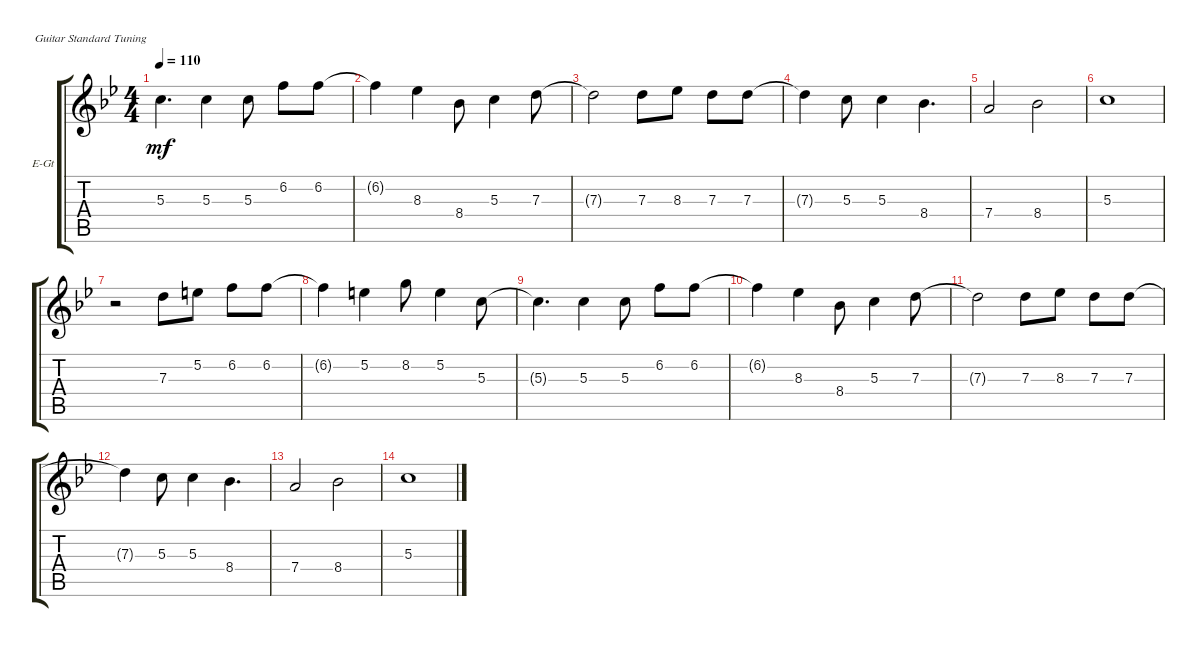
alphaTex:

\defaultSystemsLayout 4
\bracketExtendMode groupsimilarinstruments
\firstSystemTrackNameOrientation horizontal
\otherSystemsTrackNameOrientation horizontal
\track ("Electric Guitar" "E-Gt") {instrument electricguitarclean}
\staff {score tabs}
\tuning (E4 B3 G3 D3 A2 E2)
\ts (4 4)
\tempo 110
\clef g2
\ks bb
5.3{t}.4{d dy mf} 5.3.4 5.3.8 6.2.8 6.2.8 |
6.2{t}.4 8.3.4 8.4.8 5.3.4 7.3.8 |
7.3{t}.2 7.3.8 8.3.8 7.3.8 7.3.8 |
7.3{t}.4 5.3.8 5.3.4 8.4.4{d} |
7.4.2 8.4.2 |
5.3.1 |
r.2 7.3.8 5.2.8 6.2.8 6.2.8 |
6.2{t}.4 5.2.4 8.2.8 5.2.4 5.3.8 |
5.3{t}.4{d} 5.3.4 5.3.8 6.2.8 6.2.8 |
6.2{t}.4 8.3.4 8.4.8 5.3.4 7.3.8 |
7.3{t}.2 7.3.8 8.3.8 7.3.8 7.3.8 |
7.3{t}.4 5.3.8 5.3.4 8.4.4{d} |
7.4.2 8.4.2 |
5.3.1
